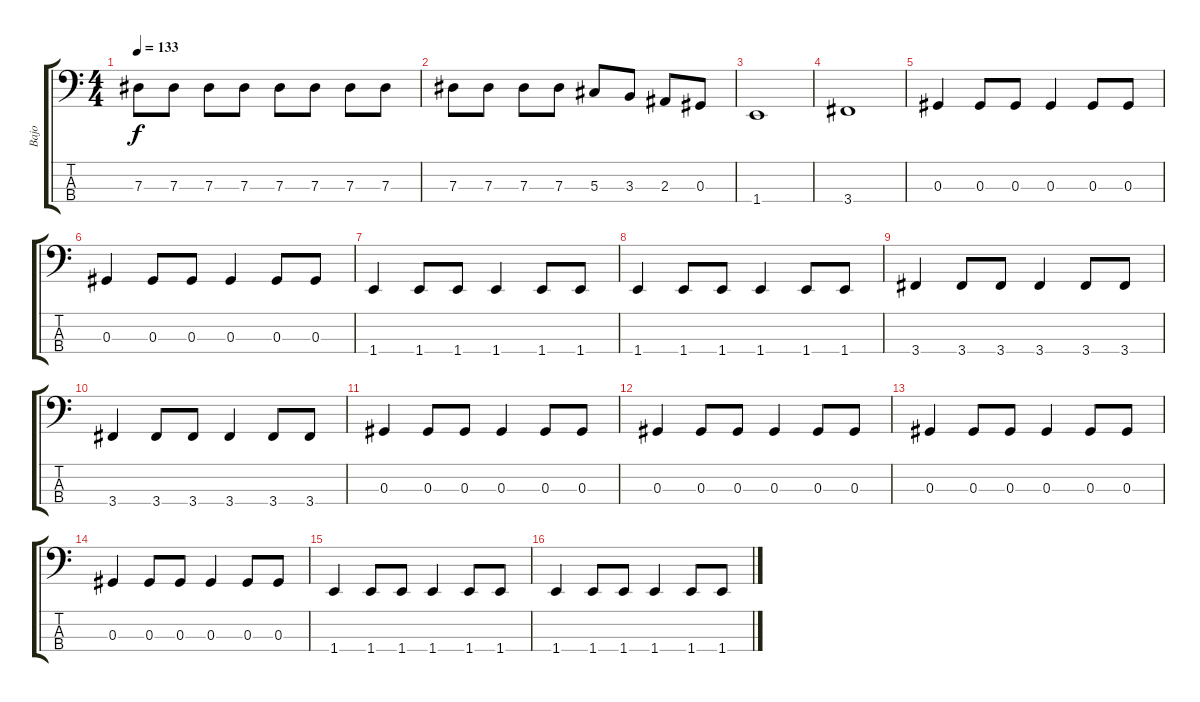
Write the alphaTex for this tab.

\track ("Bajo" "Bajo") {instrument electricbassfinger}
\staff {score tabs}
\tuning (Gb2 Db2 Ab1 Eb1) {hide}
\ts (4 4)
\tempo 133
\clef f4
\ks c
7.3.8{dy f} 7.3.8 7.3.8 7.3.8 7.3.8 7.3.8 7.3.8 7.3.8 |
7.3.8 7.3.8 7.3.8 7.3.8 5.3.8 3.3.8 2.3.8 0.3.8 |
1.4.1 |
3.4.1 |
0.3.4 0.3.8 0.3.8 0.3.4 0.3.8 0.3.8 |
0.3.4 0.3.8 0.3.8 0.3.4 0.3.8 0.3.8 |
1.4.4 1.4.8 1.4.8 1.4.4 1.4.8 1.4.8 |
1.4.4 1.4.8 1.4.8 1.4.4 1.4.8 1.4.8 |
3.4.4 3.4.8 3.4.8 3.4.4 3.4.8 3.4.8 |
3.4.4 3.4.8 3.4.8 3.4.4 3.4.8 3.4.8 |
0.3.4 0.3.8 0.3.8 0.3.4 0.3.8 0.3.8 |
0.3.4 0.3.8 0.3.8 0.3.4 0.3.8 0.3.8 |
0.3.4 0.3.8 0.3.8 0.3.4 0.3.8 0.3.8 |
0.3.4 0.3.8 0.3.8 0.3.4 0.3.8 0.3.8 |
1.4.4 1.4.8 1.4.8 1.4.4 1.4.8 1.4.8 |
1.4.4 1.4.8 1.4.8 1.4.4 1.4.8 1.4.8
